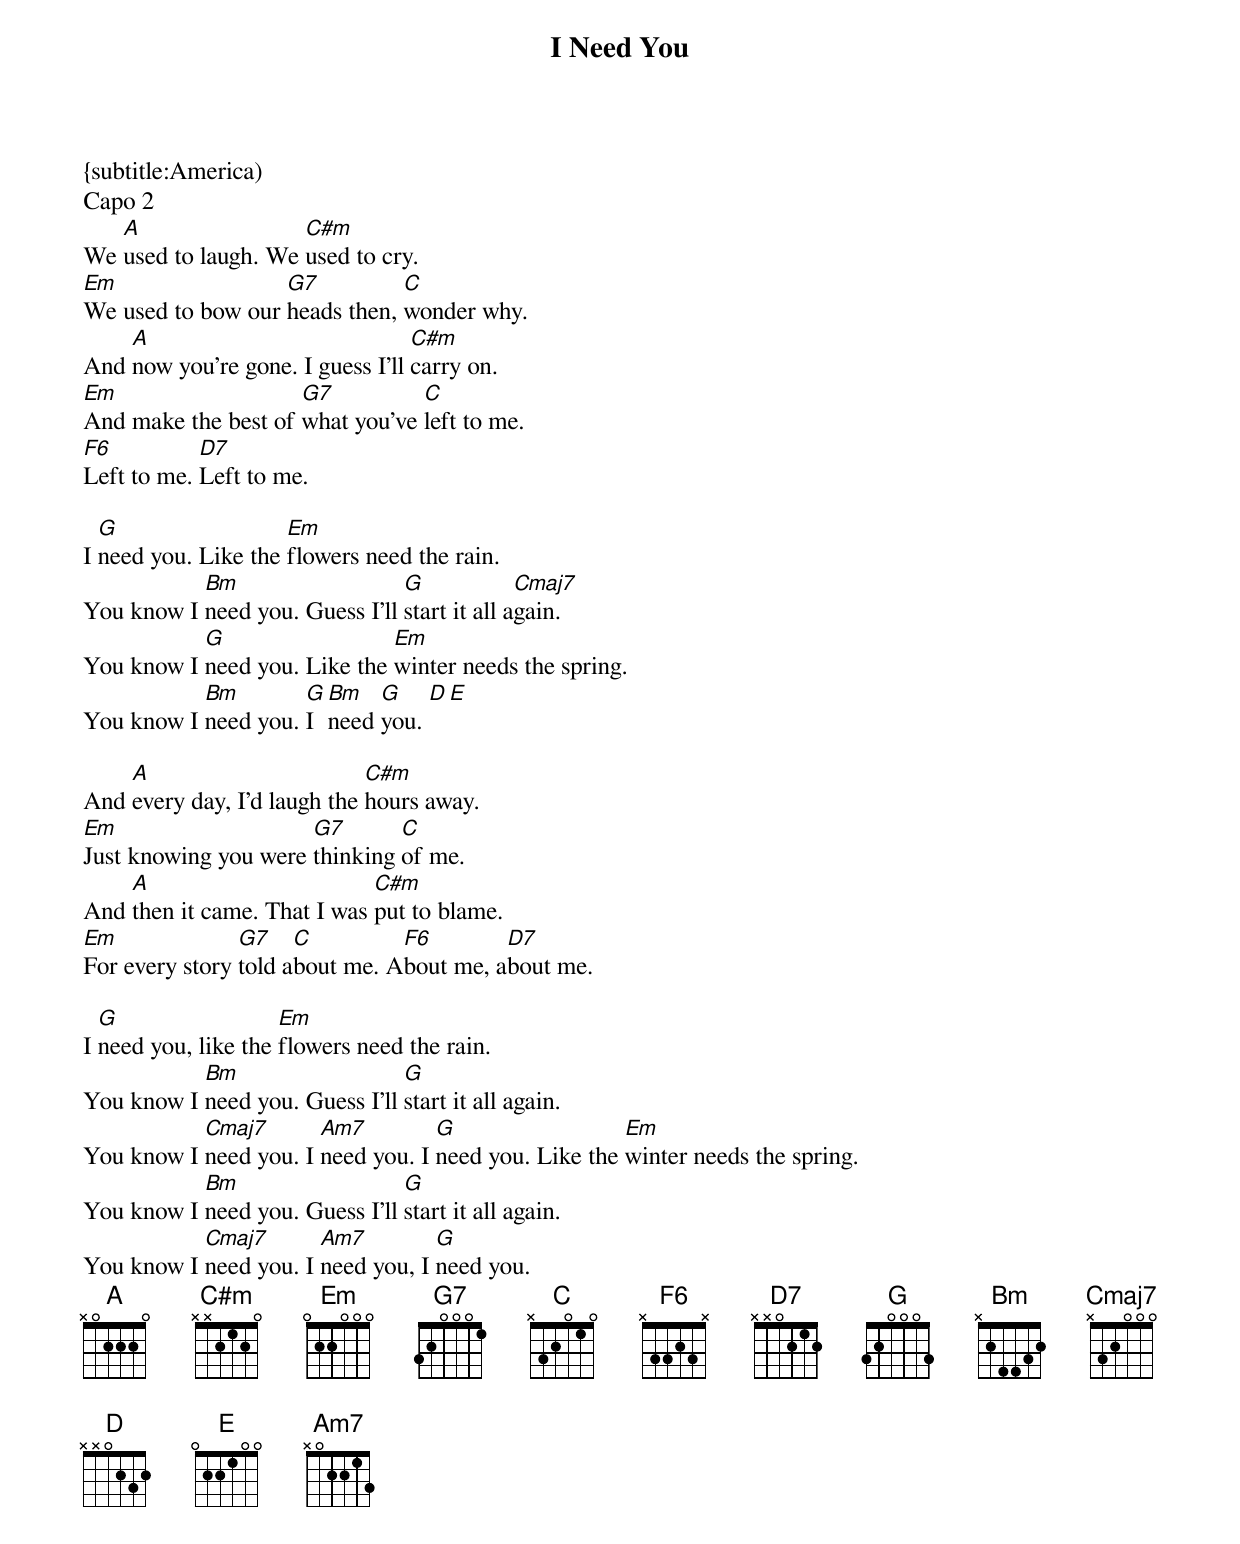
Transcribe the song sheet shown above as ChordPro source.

{title:I Need You}
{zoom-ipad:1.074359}
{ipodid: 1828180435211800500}
{subtitle:America)
Capo 2
We [A]used to laugh. We [C#m]used to cry.
[Em]We used to bow our [G7]heads then, [C]wonder why.
And [A]now you're gone. I guess I'll [C#m]carry on.
[Em]And make the best of [G7]what you've [C]left to me.
[F6]Left to me. [D7]Left to me.

I [G]need you. Like the [Em]flowers need the rain.
You know I [Bm]need you. Guess I'll [G]start it all a[Cmaj7]gain.
You know I [G]need you. Like the [Em]winter needs the spring.
You know I [Bm]need you. [G]I [Bm]need [G]you. [D][E]

And [A]every day, I'd laugh the [C#m]hours away.
[Em]Just knowing you were [G7]thinking [C]of me.
And [A]then it came. That I was [C#m]put to blame.
[Em]For every story [G7]told a[C]bout me. A[F6]bout me, a[D7]bout me.

I [G]need you, like the [Em]flowers need the rain.
You know I [Bm]need you. Guess I'll [G]start it all again.
You know I [Cmaj7]need you. I [Am7]need you. I [G]need you. Like the [Em]winter needs the spring.
You know I [Bm]need you. Guess I'll [G]start it all again.
You know I [Cmaj7]need you. I [Am7]need you, I [G]need you.
